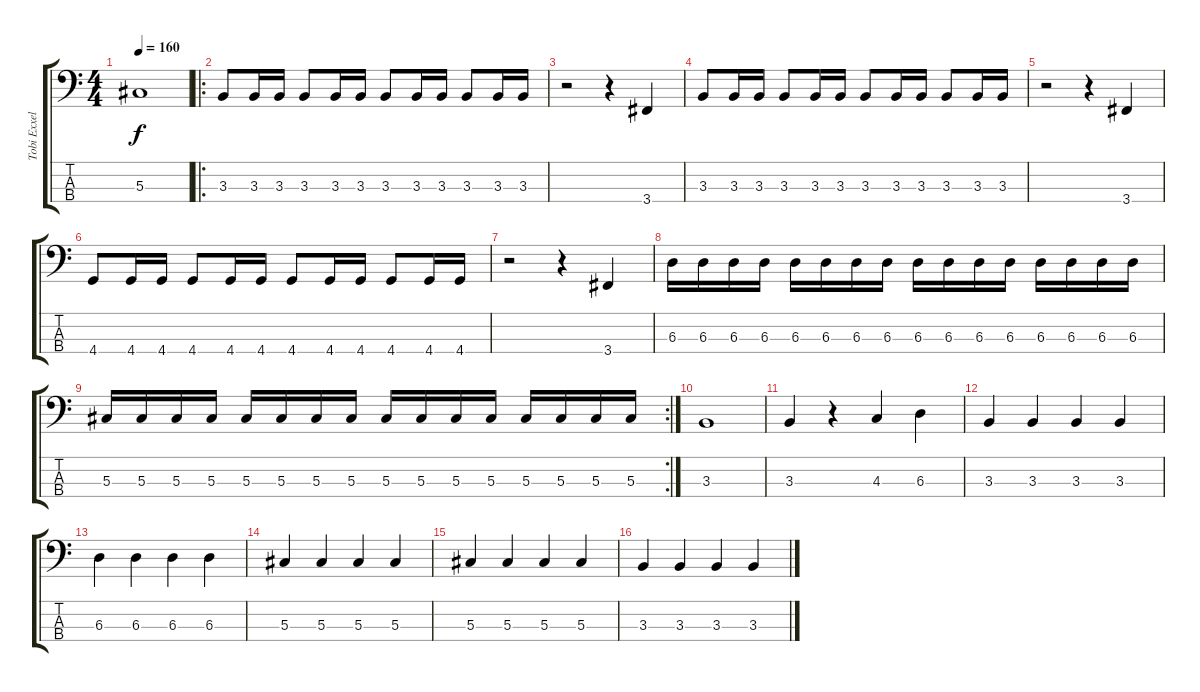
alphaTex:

\track ("Tobi Exxel" "Tobi Exxel") {instrument electricbassfinger}
\staff {score tabs}
\tuning (Gb2 Db2 Ab1 Eb1) {hide}
\ts (4 4)
\tempo 160
\clef f4
\ks c
5.3.1{dy f} |
\ro
3.3.8 3.3.16 3.3.16 3.3.8 3.3.16 3.3.16 3.3.8 3.3.16 3.3.16 3.3.8 3.3.16 3.3.16 |
r.2 r.4 3.4.4 |
3.3.8 3.3.16 3.3.16 3.3.8 3.3.16 3.3.16 3.3.8 3.3.16 3.3.16 3.3.8 3.3.16 3.3.16 |
r.2 r.4 3.4.4 |
4.4.8 4.4.16 4.4.16 4.4.8 4.4.16 4.4.16 4.4.8 4.4.16 4.4.16 4.4.8 4.4.16 4.4.16 |
r.2 r.4 3.4.4 |
6.3.16 6.3.16 6.3.16 6.3.16 6.3.16 6.3.16 6.3.16 6.3.16 6.3.16 6.3.16 6.3.16 6.3.16 6.3.16 6.3.16 6.3.16 6.3.16 |
\rc 2
5.3.16 5.3.16 5.3.16 5.3.16 5.3.16 5.3.16 5.3.16 5.3.16 5.3.16 5.3.16 5.3.16 5.3.16 5.3.16 5.3.16 5.3.16 5.3.16 |
3.3.1 |
3.3.4 r.4 4.3.4 6.3.4 |
3.3.4 3.3.4 3.3.4 3.3.4 |
6.3.4 6.3.4 6.3.4 6.3.4 |
5.3.4 5.3.4 5.3.4 5.3.4 |
5.3.4 5.3.4 5.3.4 5.3.4 |
3.3.4 3.3.4 3.3.4 3.3.4
